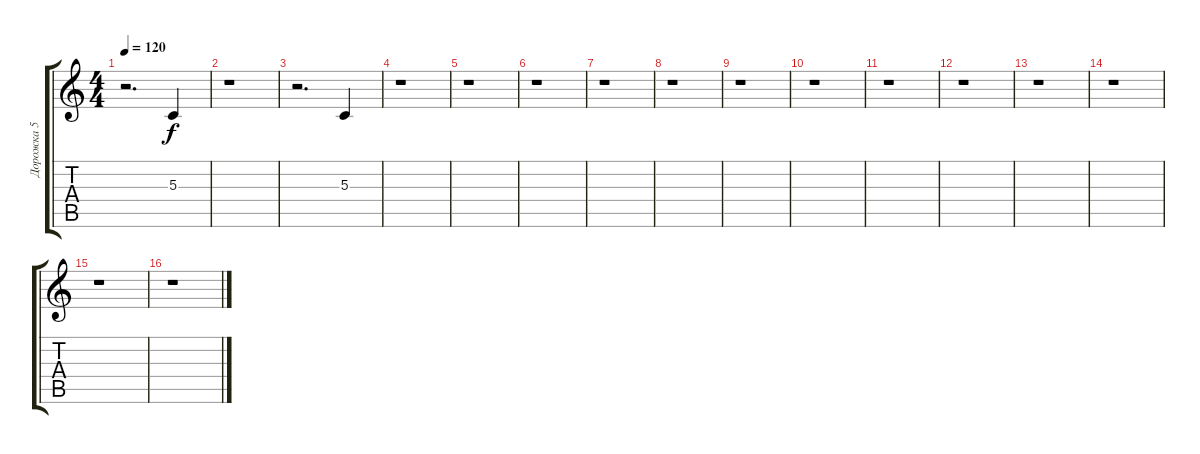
\track ("Дорожка 5" "Дорожка 5") {instrument violin}
\staff {score tabs}
\tuning (E4 B3 G3 D3 A2 E2) {hide}
\ts (4 4)
\tempo 120
\clef g2
\ks c
r.2{d dy f} 5.3.4 |
r.1 |
r.2{d} 5.3.4 |
r.1 |
r.1 |
r.1 |
r.1 |
r.1 |
r.1 |
r.1 |
r.1 |
r.1 |
r.1 |
r.1 |
r.1 |
r.1
